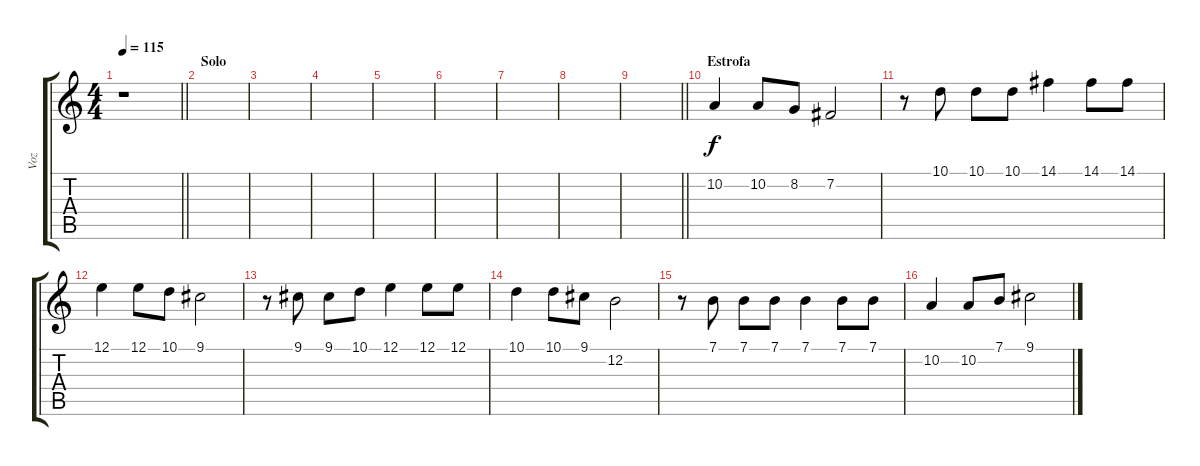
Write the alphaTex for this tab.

\track ("Voz" "Voz") {instrument synthstrings1}
\staff {score tabs}
\tuning (E4 B3 G3 D3 A2 E2) {hide}
\ts (4 4)
\tempo 115
\clef g2
\barLineRight lightlight
\ks c
r.1{dy f} |
\section ("" "Solo")
|
|
|
|
|
|
|
\barLineRight lightlight
|
\section ("" "Estrofa")
10.2.4 10.2.8 8.2.8 7.2.2 |
r.8 10.1.8 10.1.8 10.1.8 14.1.4 14.1.8 14.1.8 |
12.1.4 12.1.8 10.1.8 9.1.2 |
r.8 9.1.8 9.1.8 10.1.8 12.1.4 12.1.8 12.1.8 |
10.1.4 10.1.8 9.1.8 12.2.2 |
r.8 7.1.8 7.1.8 7.1.8 7.1.4 7.1.8 7.1.8 |
10.2.4 10.2.8 7.1.8 9.1.2
